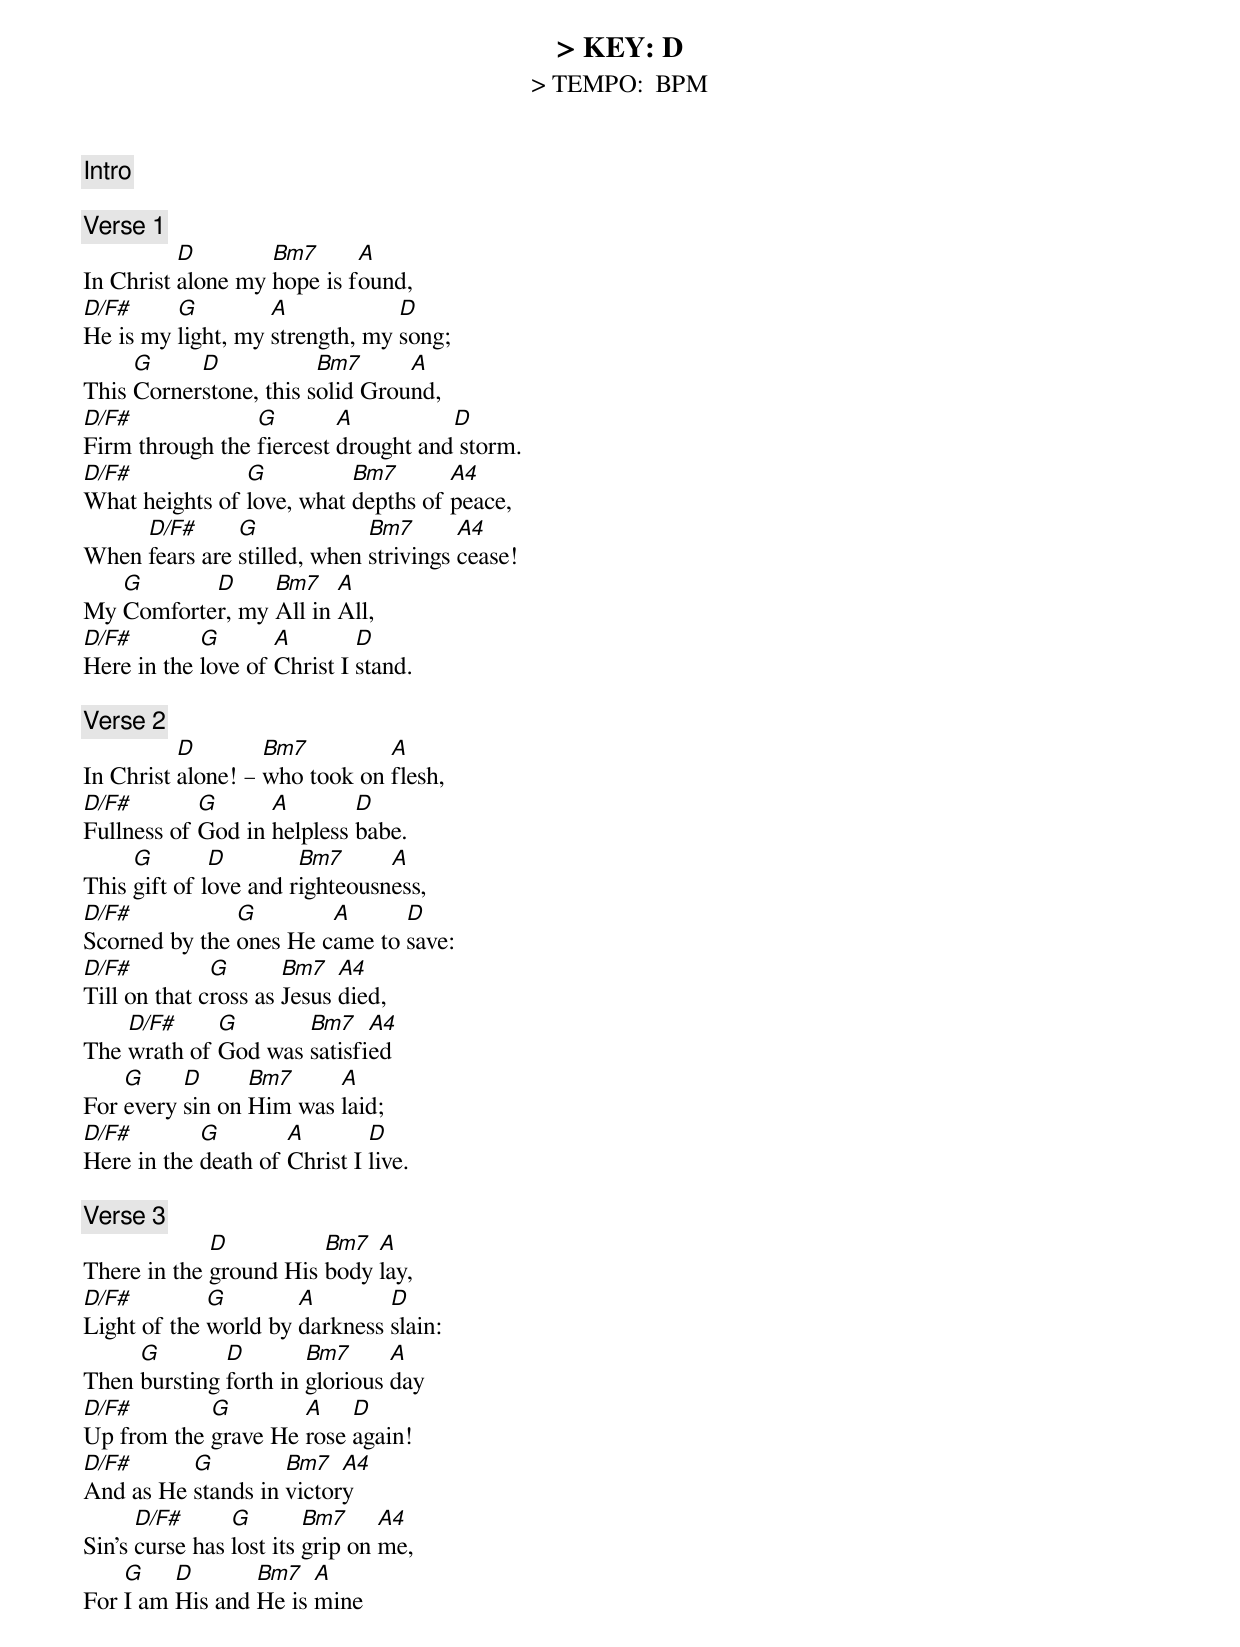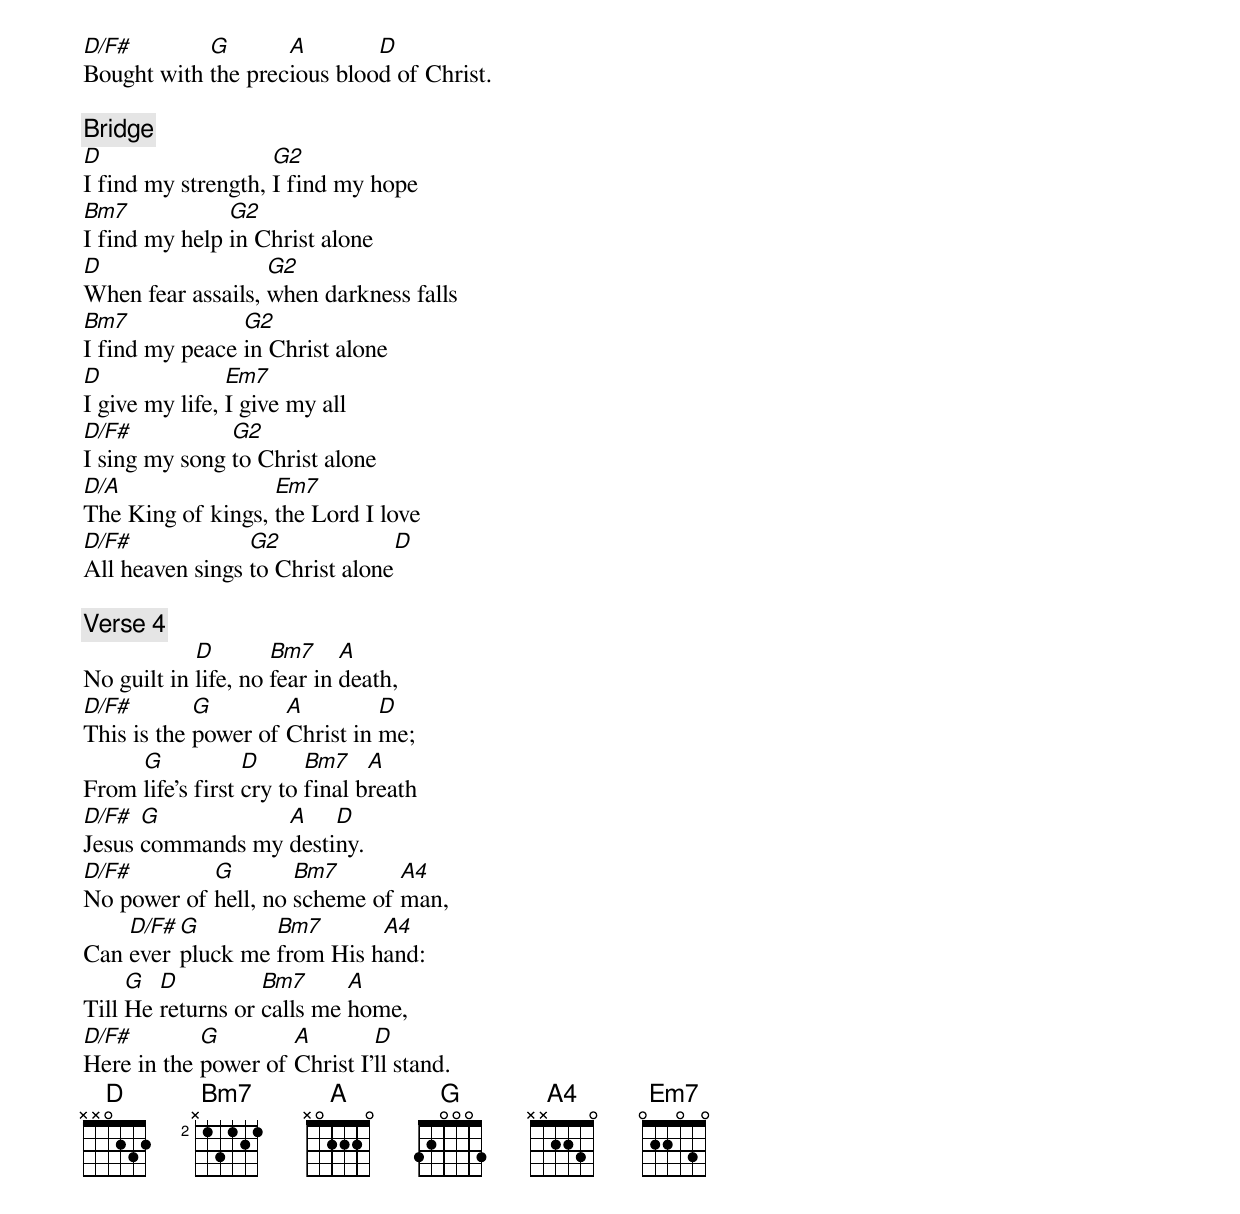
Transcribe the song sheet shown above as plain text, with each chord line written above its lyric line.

> KEY: D
> TEMPO:  BPM

[Intro]
{D    G    Bm    G }

[Verse 1]
          D        Bm7      A
In Christ alone my hope is found,
D/F#     G         A            D
He is my light, my strength, my song;
     G     D            Bm7      A
This Cornerstone, this solid Ground,
D/F#             G        A          D
Firm through the fiercest drought and storm.
D/F#            G          Bm7       A4
What heights of love, what depths of peace,
     D/F#      G             Bm7       A4
When fears are stilled, when strivings cease!
   G       D     Bm7    A
My Comforter, my All in All,
D/F#        G       A        D
Here in the love of Christ I stand.

[Verse 2]
          D        Bm7         A
In Christ alone! – who took on flesh,
D/F#        G      A        D
Fullness of God in helpless babe.
     G        D        Bm7      A
This gift of love and righteousness,
D/F#           G        A      D
Scorned by the ones He came to save:
D/F#          G       Bm7   A4
Till on that cross as Jesus died,
    D/F#     G       Bm7    A4
The wrath of God was satisfied
    G     D      Bm7     A
For every sin on Him was laid;
D/F#        G        A        D
Here in the death of Christ I live.

[Verse 3]
             D          Bm7  A
There in the ground His body lay,
D/F#         G        A        D
Light of the world by darkness slain:
     G        D        Bm7      A
Then bursting forth in glorious day
D/F#        G        A    D
Up from the grave He rose again!
D/F#      G         Bm7   A4
And as He stands in victory
      D/F#      G        Bm7     A4
Sin’s curse has lost its grip on me,
    G    D       Bm7   A
For I am His and He is mine
D/F#        G       A        D
Bought with the precious blood of Christ.

[Bridge]
D                   G2
I find my strength, I find my hope
Bm7            G2
I find my help in Christ alone
D                  G2
When fear assails, when darkness falls
Bm7             G2
I find my peace in Christ alone
D               Em7
I give my life, I give my all
D/F#           G2
I sing my song to Christ alone
D/A                Em7
The King of kings, the Lord I love
D/F#             G2              D
All heaven sings to Christ alone

[Verse 4]
            D        Bm7     A
No guilt in life, no fear in death,
D/F#        G        A         D
This is the power of Christ in me;
     G            D      Bm7    A
From life’s first cry to final breath
D/F#  G           A    D
Jesus commands my destiny.
D/F#        G        Bm7       A4
No power of hell, no scheme of man,
    D/F# G        Bm7       A4
Can ever pluck me from His hand:
     G  D          Bm7      A
Till He returns or calls me home,
D/F#        G        A        D
Here in the power of Christ I’ll stand.
